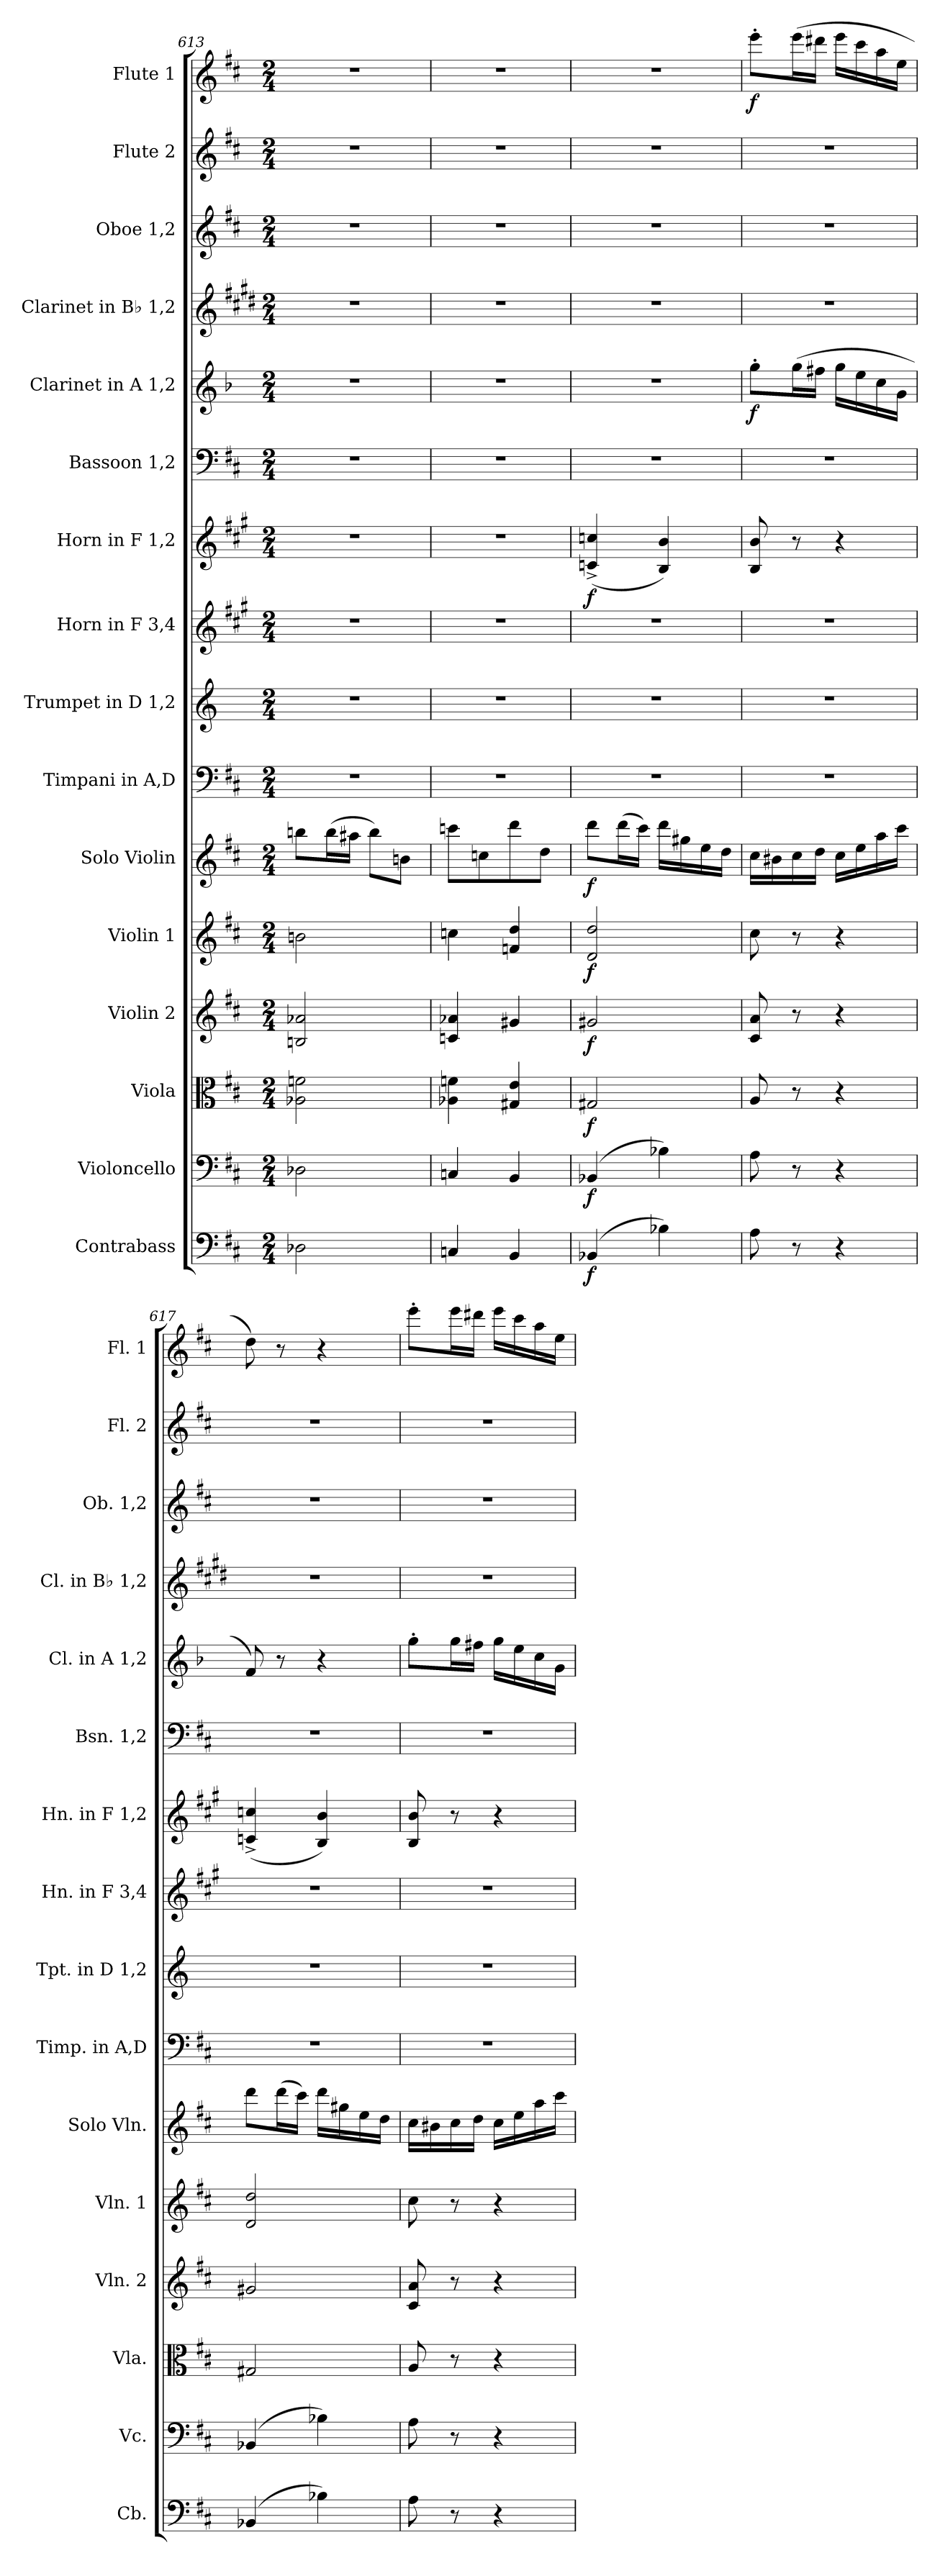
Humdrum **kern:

**kern	**dynam	**kern	**dynam	**kern	**dynam	**kern	**dynam	**kern	**dynam	**kern	**dynam	**kern	**kern	**kern	**kern	**dynam	**kern	**kern	**dynam	**kern	**kern	**kern	**kern	**dynam
*part16	*part16	*part15	*part15	*part14	*part14	*part13	*part13	*part12	*part12	*part11	*part11	*part10	*part9	*part8	*part7	*part7	*part6	*part5	*part5	*part4	*part3	*part2	*part1	*part1
*staff16	*staff16	*staff15	*staff15	*staff14	*staff14	*staff13	*staff13	*staff12	*staff12	*staff11	*staff11	*staff10	*staff9	*staff8	*staff7	*staff7	*staff6	*staff5	*staff5	*staff4	*staff3	*staff2	*staff1	*staff1
*I"Contrabass	*	*I"Violoncello	*	*I"Viola	*	*I"Violin 2	*	*I"Violin 1	*	*I"Solo Violin	*	*I"Timpani in A,D	*I"Trumpet in D 1,2	*I"Horn in F 3,4	*I"Horn in F 1,2	*	*I"Bassoon 1,2	*I"Clarinet in A 1,2	*	*I"Clarinet in B♭ 1,2	*I"Oboe 1,2	*I"Flute 2	*I"Flute 1	*
*I'Cb.	*	*I'Vc.	*	*I'Vla.	*	*I'Vln. 2	*	*I'Vln. 1	*	*I'Solo Vln.	*	*I'Timp. in A,D	*I'Tpt. in D 1,2	*I'Hn. in F 3,4	*I'Hn. in F 1,2	*	*I'Bsn. 1,2	*I'Cl. in A 1,2	*	*I'Cl. in B♭ 1,2	*I'Ob. 1,2	*I'Fl. 2	*I'Fl. 1	*
*clefF4	*	*clefF4	*	*clefC3	*	*clefG2	*	*clefG2	*	*clefG2	*	*clefF4	*clefG2	*clefG2	*clefG2	*	*clefF4	*clefG2	*	*clefG2	*clefG2	*clefG2	*clefG2	*
*ITrd7c12	*	*	*	*	*	*	*	*	*	*	*	*	*ITrd-1c-2	*ITrd4c7	*ITrd4c7	*	*	*ITrd2c3	*	*ITrd1c2	*	*	*	*
*k[f#c#]	*	*k[f#c#]	*	*k[f#c#]	*	*k[f#c#]	*	*k[f#c#]	*	*k[f#c#]	*	*k[f#c#]	*k[f#c#]	*k[f#c#]	*k[f#c#]	*	*k[f#c#]	*k[f#c#]	*	*k[f#c#]	*k[f#c#]	*k[f#c#]	*k[f#c#]	*
*M2/4	*	*M2/4	*	*M2/4	*	*M2/4	*	*M2/4	*	*M2/4	*	*M2/4	*M2/4	*M2/4	*M2/4	*	*M2/4	*M2/4	*	*M2/4	*M2/4	*M2/4	*M2/4	*
=613	=613	=613	=613	=613	=613	=613	=613	=613	=613	=613	=613	=613	=613	=613	=613	=613	=613	=613	=613	=613	=613	=613	=613	=613
2DD-X\	.	2D-X\	.	2A-X\ 2fn\	.	2Bn/ 2a-X/	.	2bn\	.	8bbn\L	.	2r	2r	2r	2r	.	2r	2r	.	2r	2r	2r	2r	.
.	.	.	.	.	.	.	.	.	.	(>16bb\L	.	.	.	.	.	.	.	.	.	.	.	.	.	.
.	.	.	.	.	.	.	.	.	.	16aa#X\JJ	.	.	.	.	.	.	.	.	.	.	.	.	.	.
.	.	.	.	.	.	.	.	.	.	8bb\L)	.	.	.	.	.	.	.	.	.	.	.	.	.	.
.	.	.	.	.	.	.	.	.	.	8bn\J	.	.	.	.	.	.	.	.	.	.	.	.	.	.
=614	=614	=614	=614	=614	=614	=614	=614	=614	=614	=614	=614	=614	=614	=614	=614	=614	=614	=614	=614	=614	=614	=614	=614	=614
4CCn/	.	4Cn/	.	4A-X\ 4fn\	.	4cn/ 4a-X/	.	4ccn\	.	8cccn\L	.	2r	2r	2r	2r	.	2r	2r	.	2r	2r	2r	2r	.
.	.	.	.	.	.	.	.	.	.	8ccn\	.	.	.	.	.	.	.	.	.	.	.	.	.	.
4BBB/	.	4BB/	.	4G#X/ 4e/	.	4g#X/	.	4fn/ 4dd/	.	8ddd\	.	.	.	.	.	.	.	.	.	.	.	.	.	.
.	.	.	.	.	.	.	.	.	.	8dd\J	.	.	.	.	.	.	.	.	.	.	.	.	.	.
=615	=615	=615	=615	=615	=615	=615	=615	=615	=615	=615	=615	=615	=615	=615	=615	=615	=615	=615	=615	=615	=615	=615	=615	=615
!	!LO:DY:b	!	!LO:DY:b	!	!LO:DY:b	!	!LO:DY:b	!	!LO:DY:b	!	!LO:DY:b	!	!	!	!	!LO:DY:b	!	!	!	!	!	!	!	!
(>4BBB-X/	f	(>4BB-X/	f	2G#X/	f	2g#X/	f	2d/ 2dd/	f	8ddd\L	f	2r	2r	2r	(<4Fn/^ 4fn/^	f	2r	2r	.	2r	2r	2r	2r	.
.	.	.	.	.	.	.	.	.	.	(>16ddd\L	.	.	.	.	.	.	.	.	.	.	.	.	.	.
.	.	.	.	.	.	.	.	.	.	16ccc#\JJ)	.	.	.	.	.	.	.	.	.	.	.	.	.	.
4BB-X\)	.	4B-X\)	.	.	.	.	.	.	.	16ddd\LL	.	.	.	.	4E/ 4e/)	.	.	.	.	.	.	.	.	.
.	.	.	.	.	.	.	.	.	.	16gg#X\	.	.	.	.	.	.	.	.	.	.	.	.	.	.
.	.	.	.	.	.	.	.	.	.	16ee\	.	.	.	.	.	.	.	.	.	.	.	.	.	.
.	.	.	.	.	.	.	.	.	.	16dd\JJ	.	.	.	.	.	.	.	.	.	.	.	.	.	.
!!LO:LB:g=z
=616	=616	=616	=616	=616	=616	=616	=616	=616	=616	=616	=616	=616	=616	=616	=616	=616	=616	=616	=616	=616	=616	=616	=616	=616
!	!	!	!	!	!	!	!	!	!	!	!	!	!	!	!	!	!	!	!LO:DY:b	!	!	!	!	!LO:DY:b
8AA\	.	8A\	.	8A/	.	8c#/ 8a/	.	8cc#\	.	16cc#\LL	.	2r	2r	2r	8E/ 8e/	.	2r	8ee'\L	f	2r	2r	2r	8eee'\L	f
.	.	.	.	.	.	.	.	.	.	16b#X\	.	.	.	.	.	.	.	.	.	.	.	.	.	.
8r	.	8r	.	8r	.	8r	.	8r	.	16cc#\	.	.	.	.	8r	.	.	(>16ee\L	.	.	.	.	(>16eee\L	.
.	.	.	.	.	.	.	.	.	.	16dd\JJ	.	.	.	.	.	.	.	16dd#X\JJ	.	.	.	.	16ddd#X\JJ	.
4r	.	4r	.	4r	.	4r	.	4r	.	16cc#\LL	.	.	.	.	4r	.	.	16ee\LL	.	.	.	.	16eee\LL	.
.	.	.	.	.	.	.	.	.	.	16ee\	.	.	.	.	.	.	.	16cc#\	.	.	.	.	16ccc#\	.
.	.	.	.	.	.	.	.	.	.	16aa\	.	.	.	.	.	.	.	16a\	.	.	.	.	16aa\	.
.	.	.	.	.	.	.	.	.	.	16ccc#\JJ	.	.	.	.	.	.	.	16e\JJ	.	.	.	.	16ee\JJ	.
=617	=617	=617	=617	=617	=617	=617	=617	=617	=617	=617	=617	=617	=617	=617	=617	=617	=617	=617	=617	=617	=617	=617	=617	=617
(>4BBB-X/	.	(>4BB-X/	.	2G#X/	.	2g#X/	.	2d/ 2dd/	.	8ddd\L	.	2r	2r	2r	(<4Fn/^ 4fn/^	.	2r	8d/)	.	2r	2r	2r	8dd\)	.
.	.	.	.	.	.	.	.	.	.	(>16ddd\L	.	.	.	.	.	.	.	8r	.	.	.	.	8r	.
.	.	.	.	.	.	.	.	.	.	16ccc#\JJ)	.	.	.	.	.	.	.	.	.	.	.	.	.	.
4BB-X\)	.	4B-X\)	.	.	.	.	.	.	.	16ddd\LL	.	.	.	.	4E/ 4e/)	.	.	4r	.	.	.	.	4r	.
.	.	.	.	.	.	.	.	.	.	16gg#X\	.	.	.	.	.	.	.	.	.	.	.	.	.	.
.	.	.	.	.	.	.	.	.	.	16ee\	.	.	.	.	.	.	.	.	.	.	.	.	.	.
.	.	.	.	.	.	.	.	.	.	16dd\JJ	.	.	.	.	.	.	.	.	.	.	.	.	.	.
=618	=618	=618	=618	=618	=618	=618	=618	=618	=618	=618	=618	=618	=618	=618	=618	=618	=618	=618	=618	=618	=618	=618	=618	=618
8AA\	.	8A\	.	8A/	.	8c#/ 8a/	.	8cc#\	.	16cc#\LL	.	2r	2r	2r	8E/ 8e/	.	2r	8ee'\L	.	2r	2r	2r	8eee'\L	.
.	.	.	.	.	.	.	.	.	.	16b#X\	.	.	.	.	.	.	.	.	.	.	.	.	.	.
8r	.	8r	.	8r	.	8r	.	8r	.	16cc#\	.	.	.	.	8r	.	.	16ee\L	.	.	.	.	16eee\L	.
.	.	.	.	.	.	.	.	.	.	16dd\JJ	.	.	.	.	.	.	.	16dd#X\JJ	.	.	.	.	16ddd#X\JJ	.
4r	.	4r	.	4r	.	4r	.	4r	.	16cc#\LL	.	.	.	.	4r	.	.	16ee\LL	.	.	.	.	16eee\LL	.
.	.	.	.	.	.	.	.	.	.	16ee\	.	.	.	.	.	.	.	16cc#\	.	.	.	.	16ccc#\	.
.	.	.	.	.	.	.	.	.	.	16aa\	.	.	.	.	.	.	.	16a\	.	.	.	.	16aa\	.
.	.	.	.	.	.	.	.	.	.	16ccc#\JJ	.	.	.	.	.	.	.	16e\JJ	.	.	.	.	16ee\JJ	.
=	=	=	=	=	=	=	=	=	=	=	=	=	=	=	=	=	=	=	=	=	=	=	=	=
*-	*-	*-	*-	*-	*-	*-	*-	*-	*-	*-	*-	*-	*-	*-	*-	*-	*-	*-	*-	*-	*-	*-	*-	*-
